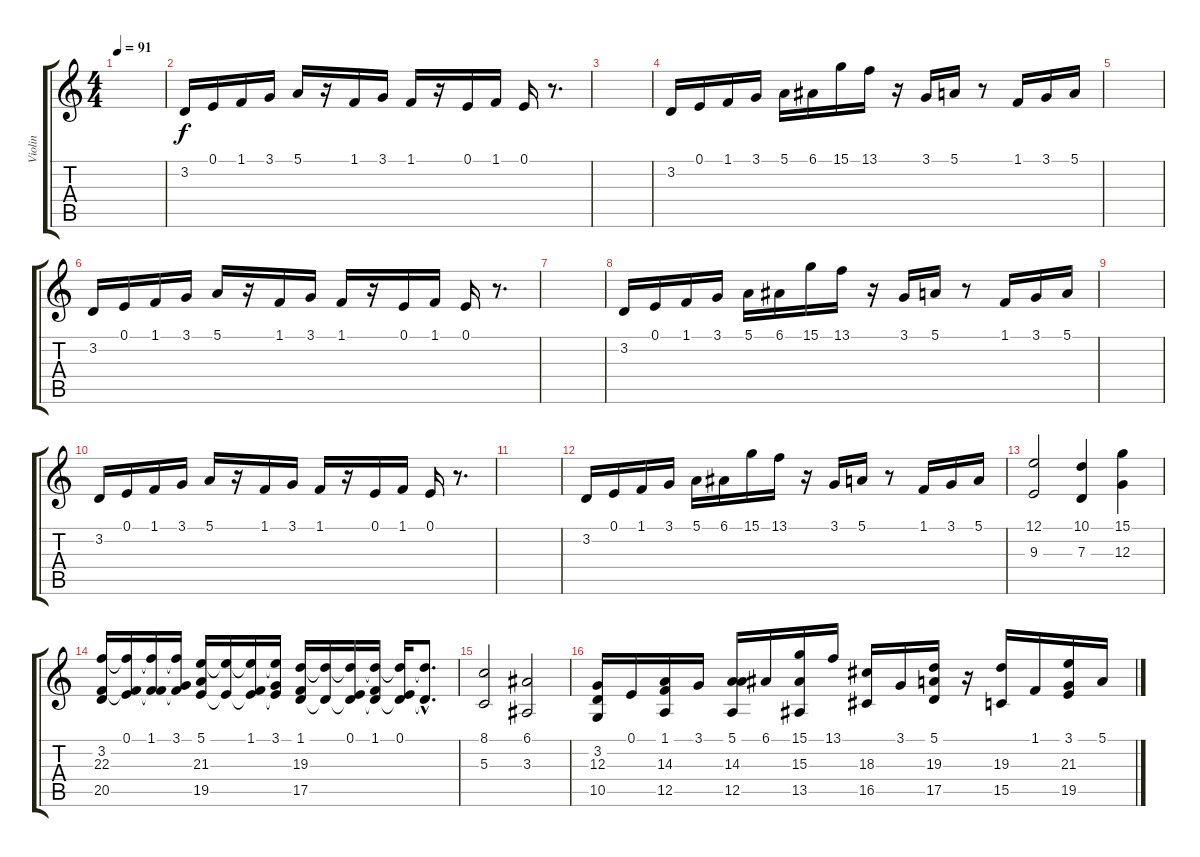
\track ("Violin" "Violin") {instrument violin}
\staff {score tabs}
\tuning (E4 B3 G3 D3 A2 E2) {hide}
\ts (4 4)
\tempo 91
\clef g2
\ks c
|
3.2.16{dy f} 0.1.16 1.1.16 3.1.16 5.1.16 r.16 1.1.16 3.1.16 1.1.16 r.16 0.1.16 1.1.16 0.1.16 r.8{d} |
|
3.2.16 0.1.16 1.1.16 3.1.16 5.1.16 6.1.16 15.1.16 13.1.16 r.16 3.1.16 5.1.16 r.8 1.1.16 3.1.16 5.1.16 |
|
3.2.16 0.1.16 1.1.16 3.1.16 5.1.16 r.16 1.1.16 3.1.16 1.1.16 r.16 0.1.16 1.1.16 0.1.16 r.8{d} |
|
3.2.16 0.1.16 1.1.16 3.1.16 5.1.16 6.1.16 15.1.16 13.1.16 r.16 3.1.16 5.1.16 r.8 1.1.16 3.1.16 5.1.16 |
|
3.2.16 0.1.16 1.1.16 3.1.16 5.1.16 r.16 1.1.16 3.1.16 1.1.16 r.16 0.1.16 1.1.16 0.1.16 r.8{d} |
|
3.2.16 0.1.16 1.1.16 3.1.16 5.1.16 6.1.16 15.1.16 13.1.16 r.16 3.1.16 5.1.16 r.8 1.1.16 3.1.16 5.1.16 |
(12.1 9.3).2{volume 16} (10.1 7.3).4 (15.1 12.3).4 |
(3.2 22.3 20.5).16 (0.1 22.3{t} 20.5{t}).16 (1.1 22.3{t} 20.5{t}).16 (3.1 22.3{t} 20.5{t}).16 (5.1 21.3 19.5).16 (21.3{t} 19.5{t}).16 (1.1 21.3{t} 19.5{t}).16 (3.1 21.3{t} 19.5{t}).16 (1.1 19.3 17.5).16 (19.3{t} 17.5{t}).16 (0.1 19.3{t} 17.5{t}).16 (1.1 19.3{t} 17.5{t}).16 (0.1 19.3{t} 17.5{t}).16 (19.3{hac t} 17.5{hac t}).8{d} |
(8.1 5.3).2 (6.1 3.3).2 |
(3.2 12.3 10.5).16 0.1.16 (1.1 14.3 12.5).16 3.1.16 (5.1 14.3 12.5).16 6.1.16 (15.1 15.3 13.5).16 13.1.16 (18.3 16.5).16 3.1.16 (5.1 19.3 17.5).16 r.16 (19.3 15.5).16 1.1.16 (3.1 21.3 19.5).16 5.1.16
